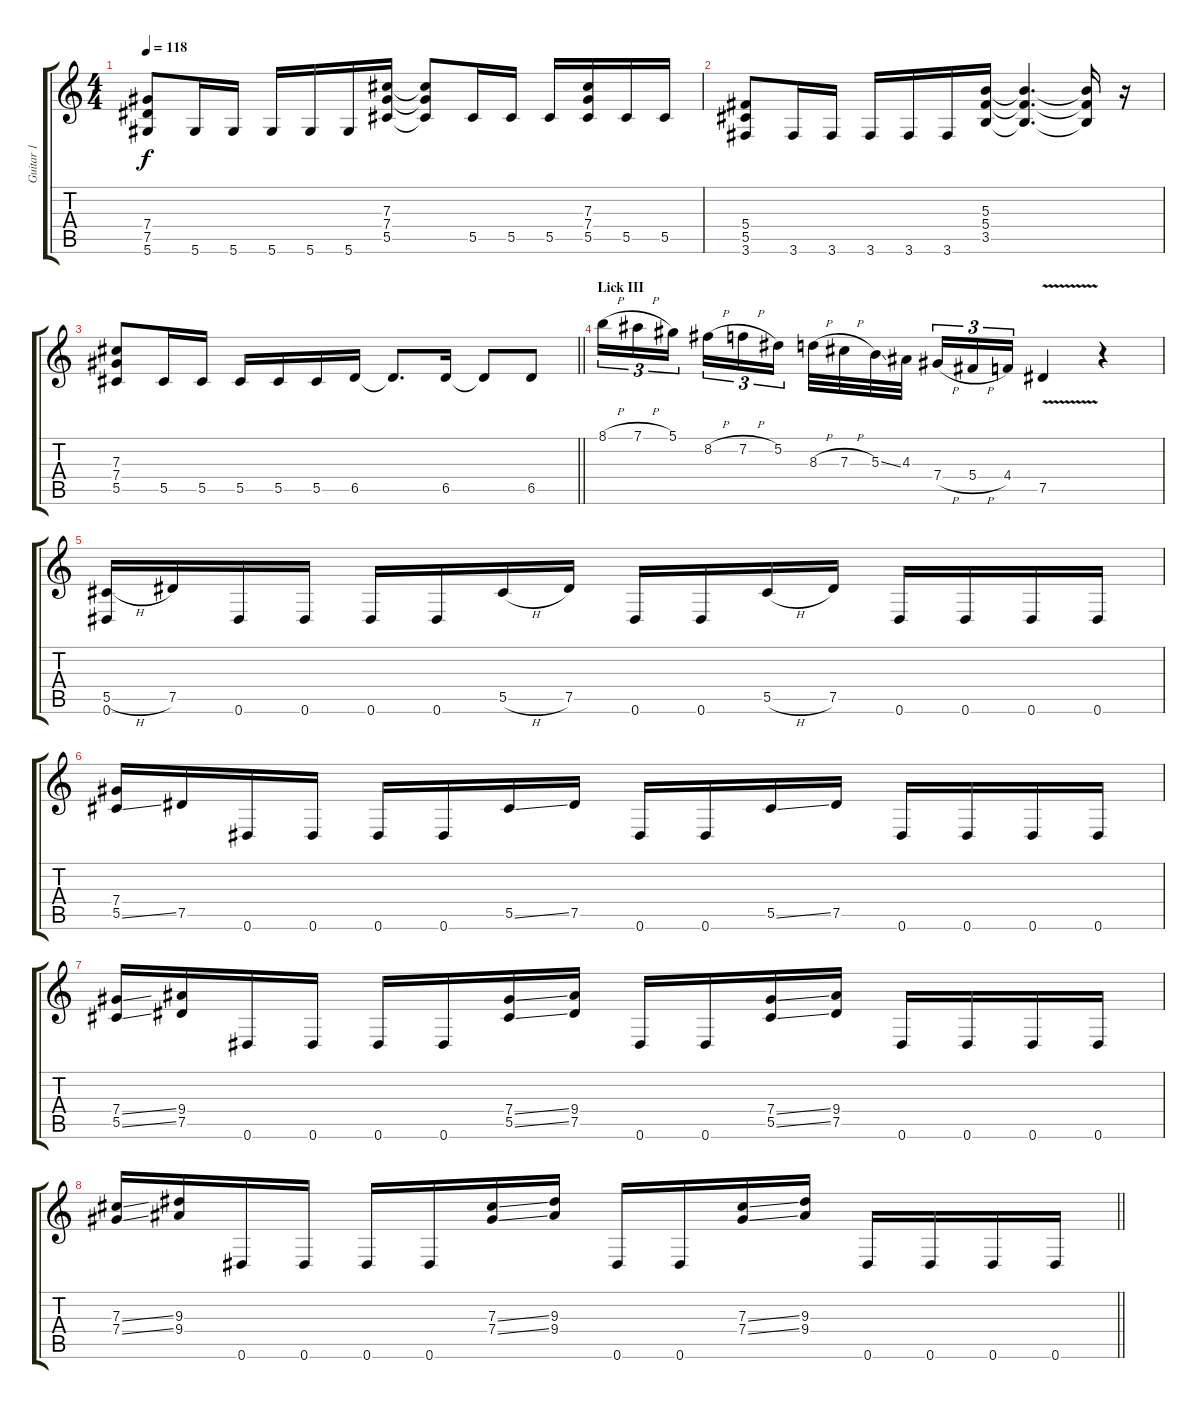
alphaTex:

\track ("Guitar 1" "Guitar 1") {instrument distortionguitar}
\staff {score tabs}
\tuning (Eb4 Bb3 Gb3 Db3 Ab2 Eb2) {hide}
\ts (4 4)
\tempo 118
\clef g2
\ks c
(7.4 7.5 5.6).8{dy f} 5.6.16 5.6.16 5.6.16 5.6.16 5.6.16 (7.3 7.4 5.5).16 (7.3{t} 7.4{t} 5.5{t}).8 5.5.16 5.5.16 5.5.16 (7.3 7.4 5.5).16 5.5.16 5.5.16 |
(5.4 5.5 3.6).8 3.6.16 3.6.16 3.6.16 3.6.16 3.6.16 (5.3 5.4 3.5).16 (5.3{t} 5.4{t} 3.5{t}).4{d} (5.3{t} 5.4{t} 3.5{t}).16 r.16 |
\barLineRight lightlight
(7.3 7.4 5.5).8 5.5.16 5.5.16 5.5.16 5.5.16 5.5.16 6.5.16 6.5{t}.8{d} 6.5.16 6.5{t}.8 6.5.8 |
\section ("" "Lick III")
8.1{h}.16{tu (3 2)} 7.1{h}.16{tu (3 2)} 5.1.16{tu (3 2) beam splitsecondary} 8.2{h}.16{tu (3 2)} 7.2{h}.16{tu (3 2)} 5.2.16{tu (3 2)} 8.3{h}.32 7.3{h}.32 5.3{ss}.32 4.3.32{beam splitsecondary} 7.4{h}.16{tu (3 2)} 5.4{h}.16{tu (3 2)} 4.4.16{tu (3 2)} 7.5{v}.4 r.4 |
(5.5{h} 0.6).16 7.5.16 0.6.16 0.6.16 0.6.16 0.6.16 5.5{h}.16 7.5.16 0.6.16 0.6.16 5.5{h}.16 7.5.16 0.6.16 0.6.16 0.6.16 0.6.16 |
(7.4 5.5{ss}).16 7.5.16 0.6.16 0.6.16 0.6.16 0.6.16 5.5{ss}.16 7.5.16 0.6.16 0.6.16 5.5{ss}.16 7.5.16 0.6.16 0.6.16 0.6.16 0.6.16 |
(7.4{ss} 5.5{ss}).16 (9.4 7.5).16 0.6.16 0.6.16 0.6.16 0.6.16 (7.4{ss} 5.5{ss}).16 (9.4 7.5).16 0.6.16 0.6.16 (7.4{ss} 5.5{ss}).16 (9.4 7.5).16 0.6.16 0.6.16 0.6.16 0.6.16 |
\barLineRight lightlight
(7.3{ss} 7.4{ss}).16 (9.3 9.4).16 0.6.16 0.6.16 0.6.16 0.6.16 (7.3{ss} 7.4{ss}).16 (9.3 9.4).16 0.6.16 0.6.16 (7.3{ss} 7.4{ss}).16 (9.3 9.4).16 0.6.16 0.6.16 0.6.16 0.6.16
